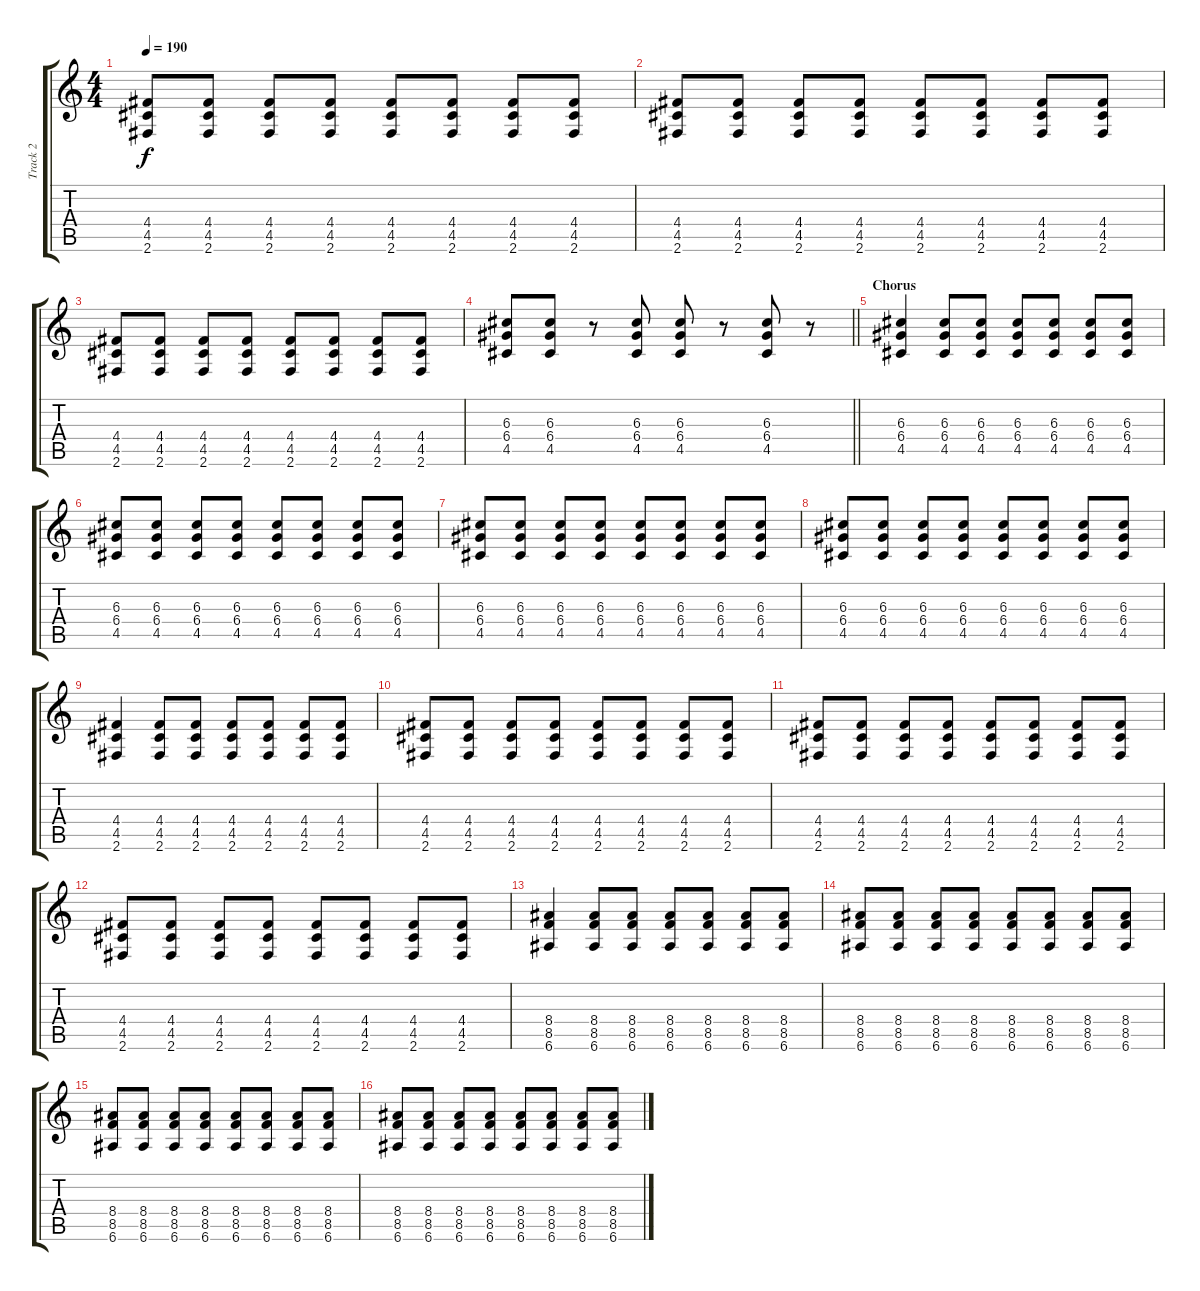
\track ("Track 2" "Track 2") {instrument overdrivenguitar}
\staff {score tabs}
\tuning (E4 B3 G3 D3 A2 E2) {hide}
\ts (4 4)
\tempo 190
\clef g2
\ks c
(4.4 4.5 2.6).8{dy f} (4.4 4.5 2.6).8 (4.4 4.5 2.6).8 (4.4 4.5 2.6).8 (4.4 4.5 2.6).8 (4.4 4.5 2.6).8 (4.4 4.5 2.6).8 (4.4 4.5 2.6).8 |
(4.4 4.5 2.6).8 (4.4 4.5 2.6).8 (4.4 4.5 2.6).8 (4.4 4.5 2.6).8 (4.4 4.5 2.6).8 (4.4 4.5 2.6).8 (4.4 4.5 2.6).8 (4.4 4.5 2.6).8 |
(4.4 4.5 2.6).8 (4.4 4.5 2.6).8 (4.4 4.5 2.6).8 (4.4 4.5 2.6).8 (4.4 4.5 2.6).8 (4.4 4.5 2.6).8 (4.4 4.5 2.6).8 (4.4 4.5 2.6).8 |
\barLineRight lightlight
(6.3 6.4 4.5).8 (6.3 6.4 4.5).8 r.8 (6.3 6.4 4.5).8 (6.3 6.4 4.5).8 r.8 (6.3 6.4 4.5).8 r.8 |
\section ("" "Chorus")
(6.3 6.4 4.5).4 (6.3 6.4 4.5).8 (6.3 6.4 4.5).8 (6.3 6.4 4.5).8 (6.3 6.4 4.5).8 (6.3 6.4 4.5).8 (6.3 6.4 4.5).8 |
(6.3 6.4 4.5).8 (6.3 6.4 4.5).8 (6.3 6.4 4.5).8 (6.3 6.4 4.5).8 (6.3 6.4 4.5).8 (6.3 6.4 4.5).8 (6.3 6.4 4.5).8 (6.3 6.4 4.5).8 |
(6.3 6.4 4.5).8 (6.3 6.4 4.5).8 (6.3 6.4 4.5).8 (6.3 6.4 4.5).8 (6.3 6.4 4.5).8 (6.3 6.4 4.5).8 (6.3 6.4 4.5).8 (6.3 6.4 4.5).8 |
(6.3 6.4 4.5).8 (6.3 6.4 4.5).8 (6.3 6.4 4.5).8 (6.3 6.4 4.5).8 (6.3 6.4 4.5).8 (6.3 6.4 4.5).8 (6.3 6.4 4.5).8 (6.3 6.4 4.5).8 |
(4.4 4.5 2.6).4 (4.4 4.5 2.6).8 (4.4 4.5 2.6).8 (4.4 4.5 2.6).8 (4.4 4.5 2.6).8 (4.4 4.5 2.6).8 (4.4 4.5 2.6).8 |
(4.4 4.5 2.6).8 (4.4 4.5 2.6).8 (4.4 4.5 2.6).8 (4.4 4.5 2.6).8 (4.4 4.5 2.6).8 (4.4 4.5 2.6).8 (4.4 4.5 2.6).8 (4.4 4.5 2.6).8 |
(4.4 4.5 2.6).8 (4.4 4.5 2.6).8 (4.4 4.5 2.6).8 (4.4 4.5 2.6).8 (4.4 4.5 2.6).8 (4.4 4.5 2.6).8 (4.4 4.5 2.6).8 (4.4 4.5 2.6).8 |
(4.4 4.5 2.6).8 (4.4 4.5 2.6).8 (4.4 4.5 2.6).8 (4.4 4.5 2.6).8 (4.4 4.5 2.6).8 (4.4 4.5 2.6).8 (4.4 4.5 2.6).8 (4.4 4.5 2.6).8 |
(8.4 8.5 6.6).4 (8.4 8.5 6.6).8 (8.4 8.5 6.6).8 (8.4 8.5 6.6).8 (8.4 8.5 6.6).8 (8.4 8.5 6.6).8 (8.4 8.5 6.6).8 |
(8.4 8.5 6.6).8 (8.4 8.5 6.6).8 (8.4 8.5 6.6).8 (8.4 8.5 6.6).8 (8.4 8.5 6.6).8 (8.4 8.5 6.6).8 (8.4 8.5 6.6).8 (8.4 8.5 6.6).8 |
(8.4 8.5 6.6).8 (8.4 8.5 6.6).8 (8.4 8.5 6.6).8 (8.4 8.5 6.6).8 (8.4 8.5 6.6).8 (8.4 8.5 6.6).8 (8.4 8.5 6.6).8 (8.4 8.5 6.6).8 |
(8.4 8.5 6.6).8 (8.4 8.5 6.6).8 (8.4 8.5 6.6).8 (8.4 8.5 6.6).8 (8.4 8.5 6.6).8 (8.4 8.5 6.6).8 (8.4 8.5 6.6).8 (8.4 8.5 6.6).8
